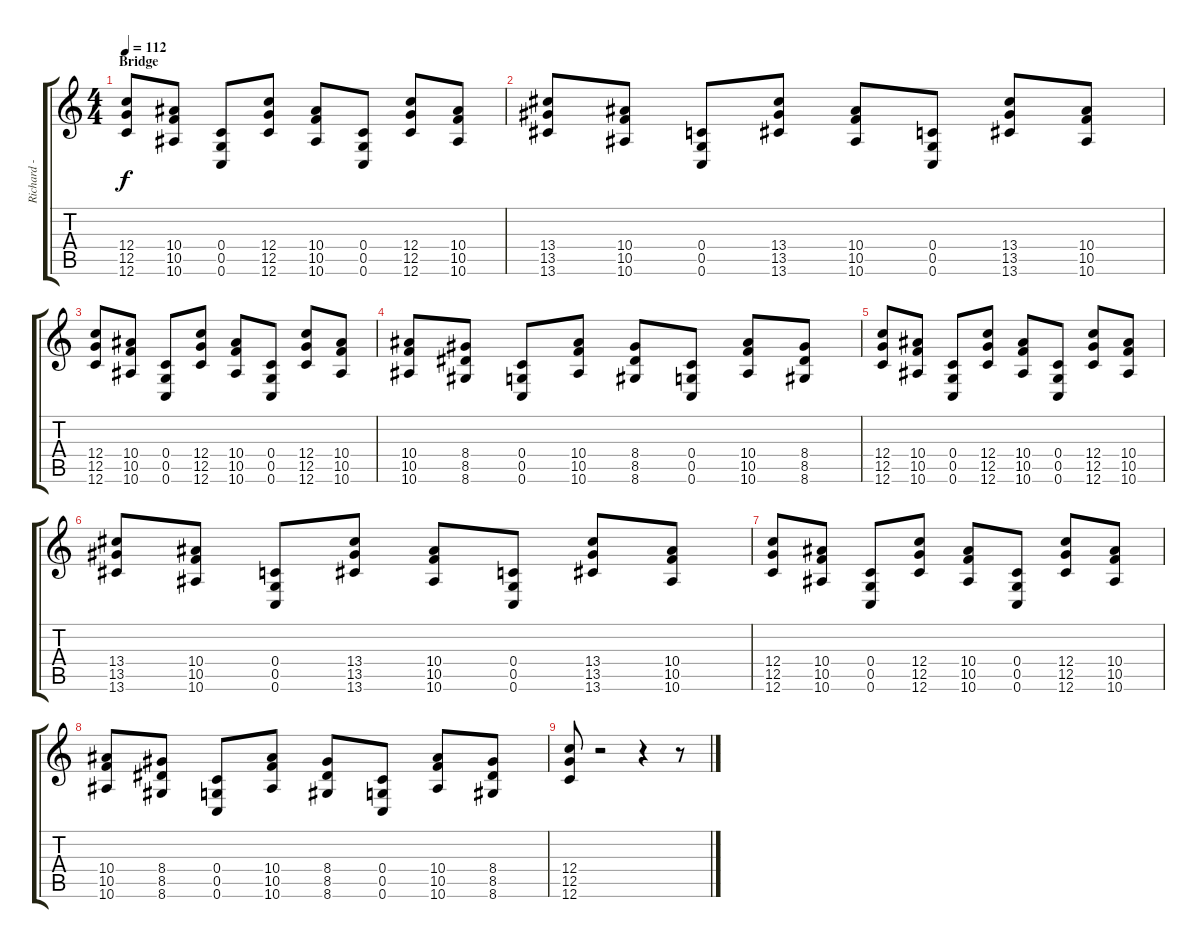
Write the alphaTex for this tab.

\track ("Richard - Lead Guitar" "Richard - ") {instrument overdrivenguitar}
\staff {score tabs}
\tuning (D4 A3 F3 C3 G2 C2) {hide}
\ts (4 4)
\section ("" "Bridge")
\tempo 112
\clef g2
\ks c
(12.4 12.5 12.6).8{dy f} (10.4 10.5 10.6).8 (0.4 0.5 0.6).8 (12.4 12.5 12.6).8 (10.4 10.5 10.6).8 (0.4 0.5 0.6).8 (12.4 12.5 12.6).8 (10.4 10.5 10.6).8 |
(13.4 13.5 13.6).8 (10.4 10.5 10.6).8 (0.4 0.5 0.6).8 (13.4 13.5 13.6).8 (10.4 10.5 10.6).8 (0.4 0.5 0.6).8 (13.4 13.5 13.6).8 (10.4 10.5 10.6).8 |
(12.4 12.5 12.6).8 (10.4 10.5 10.6).8 (0.4 0.5 0.6).8 (12.4 12.5 12.6).8 (10.4 10.5 10.6).8 (0.4 0.5 0.6).8 (12.4 12.5 12.6).8 (10.4 10.5 10.6).8 |
(10.4 10.5 10.6).8 (8.4 8.5 8.6).8 (0.4 0.5 0.6).8 (10.4 10.5 10.6).8 (8.4 8.5 8.6).8 (0.4 0.5 0.6).8 (10.4 10.5 10.6).8 (8.4 8.5 8.6).8 |
(12.4 12.5 12.6).8 (10.4 10.5 10.6).8 (0.4 0.5 0.6).8 (12.4 12.5 12.6).8 (10.4 10.5 10.6).8 (0.4 0.5 0.6).8 (12.4 12.5 12.6).8 (10.4 10.5 10.6).8 |
(13.4 13.5 13.6).8 (10.4 10.5 10.6).8 (0.4 0.5 0.6).8 (13.4 13.5 13.6).8 (10.4 10.5 10.6).8 (0.4 0.5 0.6).8 (13.4 13.5 13.6).8 (10.4 10.5 10.6).8 |
(12.4 12.5 12.6).8 (10.4 10.5 10.6).8 (0.4 0.5 0.6).8 (12.4 12.5 12.6).8 (10.4 10.5 10.6).8 (0.4 0.5 0.6).8 (12.4 12.5 12.6).8 (10.4 10.5 10.6).8 |
(10.4 10.5 10.6).8 (8.4 8.5 8.6).8 (0.4 0.5 0.6).8 (10.4 10.5 10.6).8 (8.4 8.5 8.6).8 (0.4 0.5 0.6).8 (10.4 10.5 10.6).8 (8.4 8.5 8.6).8 |
(12.4 12.5 12.6).8 r.2 r.4 r.8
